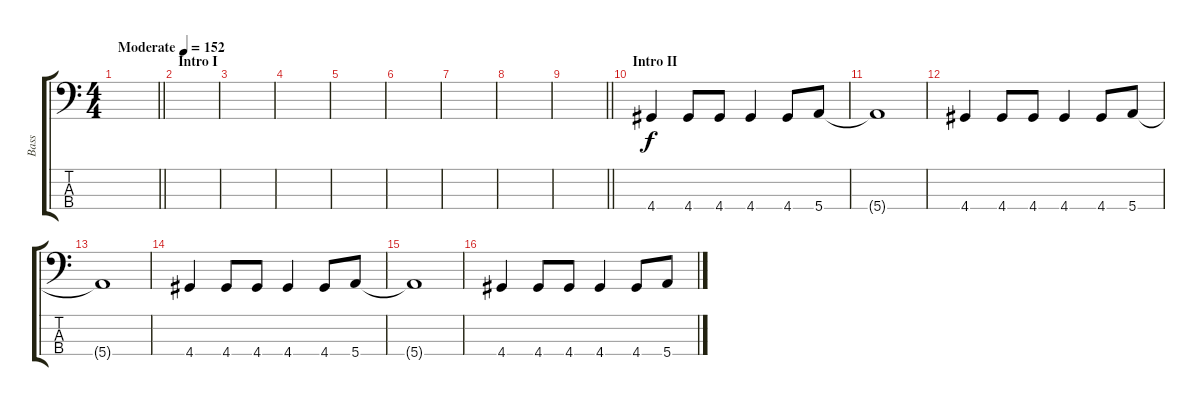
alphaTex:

\track ("Bass" "Bass") {instrument electricbasspick}
\staff {score tabs}
\tuning (G2 D2 A1 E1) {hide}
\ts (4 4)
\tempo (152 "Moderate")
\clef f4
\barLineRight lightlight
\ks c
|
\section ("" "Intro I")
|
|
|
|
|
|
|
\barLineRight lightlight
|
\section ("" "Intro II")
4.4.4 4.4.8 4.4.8 4.4.4 4.4.8 5.4.8 |
5.4{t}.1 |
4.4.4 4.4.8 4.4.8 4.4.4 4.4.8 5.4.8 |
5.4{t}.1 |
4.4.4 4.4.8 4.4.8 4.4.4 4.4.8 5.4.8 |
5.4{t}.1 |
4.4.4 4.4.8 4.4.8 4.4.4 4.4.8 5.4.8
